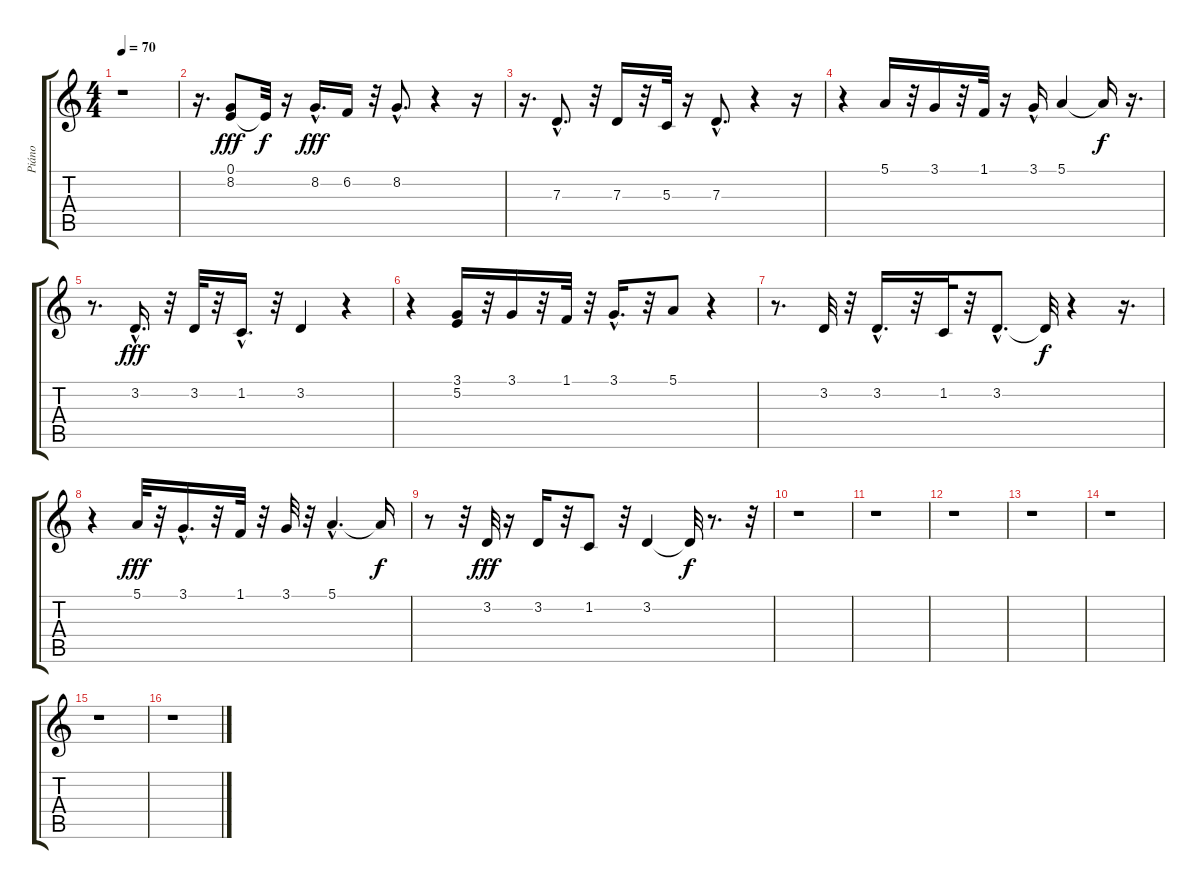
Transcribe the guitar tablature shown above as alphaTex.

\track ("Piáno" "Piáno") {instrument electricpiano2}
\staff {score tabs}
\tuning (E4 B3 G3 D3 A2 E2) {hide}
\ts (4 4)
\tempo 70
\clef g2
\ks c
r.1{dy f} |
r.16{d} (0.1 8.2).8{dy fff} 0.1{t}.32{dy f} r.16 8.2{hac}.16{d dy fff} 6.2.16 r.32 8.2{hac}.8{d} r.4 r.16 |
r.16{d} 7.3{hac}.8{d} r.32 7.3.16 r.32 5.3.32 r.16 7.3{hac}.8{d} r.4 r.16 |
r.4 5.1.16 r.32 3.1.16 r.32 1.1.32 r.16 3.1{hac}.16 5.1.4 5.1{t}.16{dy f} r.16{d} |
r.8{d} 3.2{hac}.16{d dy fff} r.32 3.2.32 r.32 1.2{hac}.16{d} r.32 3.2.4 r.4 |
r.4 (3.1 5.2).16 r.32 3.1.16 r.32 1.1.32 r.32 3.1{hac}.16{d} r.32 5.1.8 r.4 |
r.8{d} 3.2.32 r.32 3.2{hac}.16{d} r.32 1.2.32 r.32 3.2{hac}.8{d} 3.2{t}.32{dy f} r.4 r.16{d} |
r.4 5.1.32{dy fff} r.32 3.1{hac}.16{d} r.32 1.1.32 r.32 3.1.32 r.32 5.1{hac}.4{d} 5.1{t}.16{dy f} |
r.8 r.32 3.2.32{dy fff} r.16 3.2.16 r.32 1.2.8 r.32 3.2.4 3.2{t}.32{dy f} r.8{d} r.32 |
r.1 |
r.1 |
r.1 |
r.1 |
r.1 |
r.1 |
r.1
